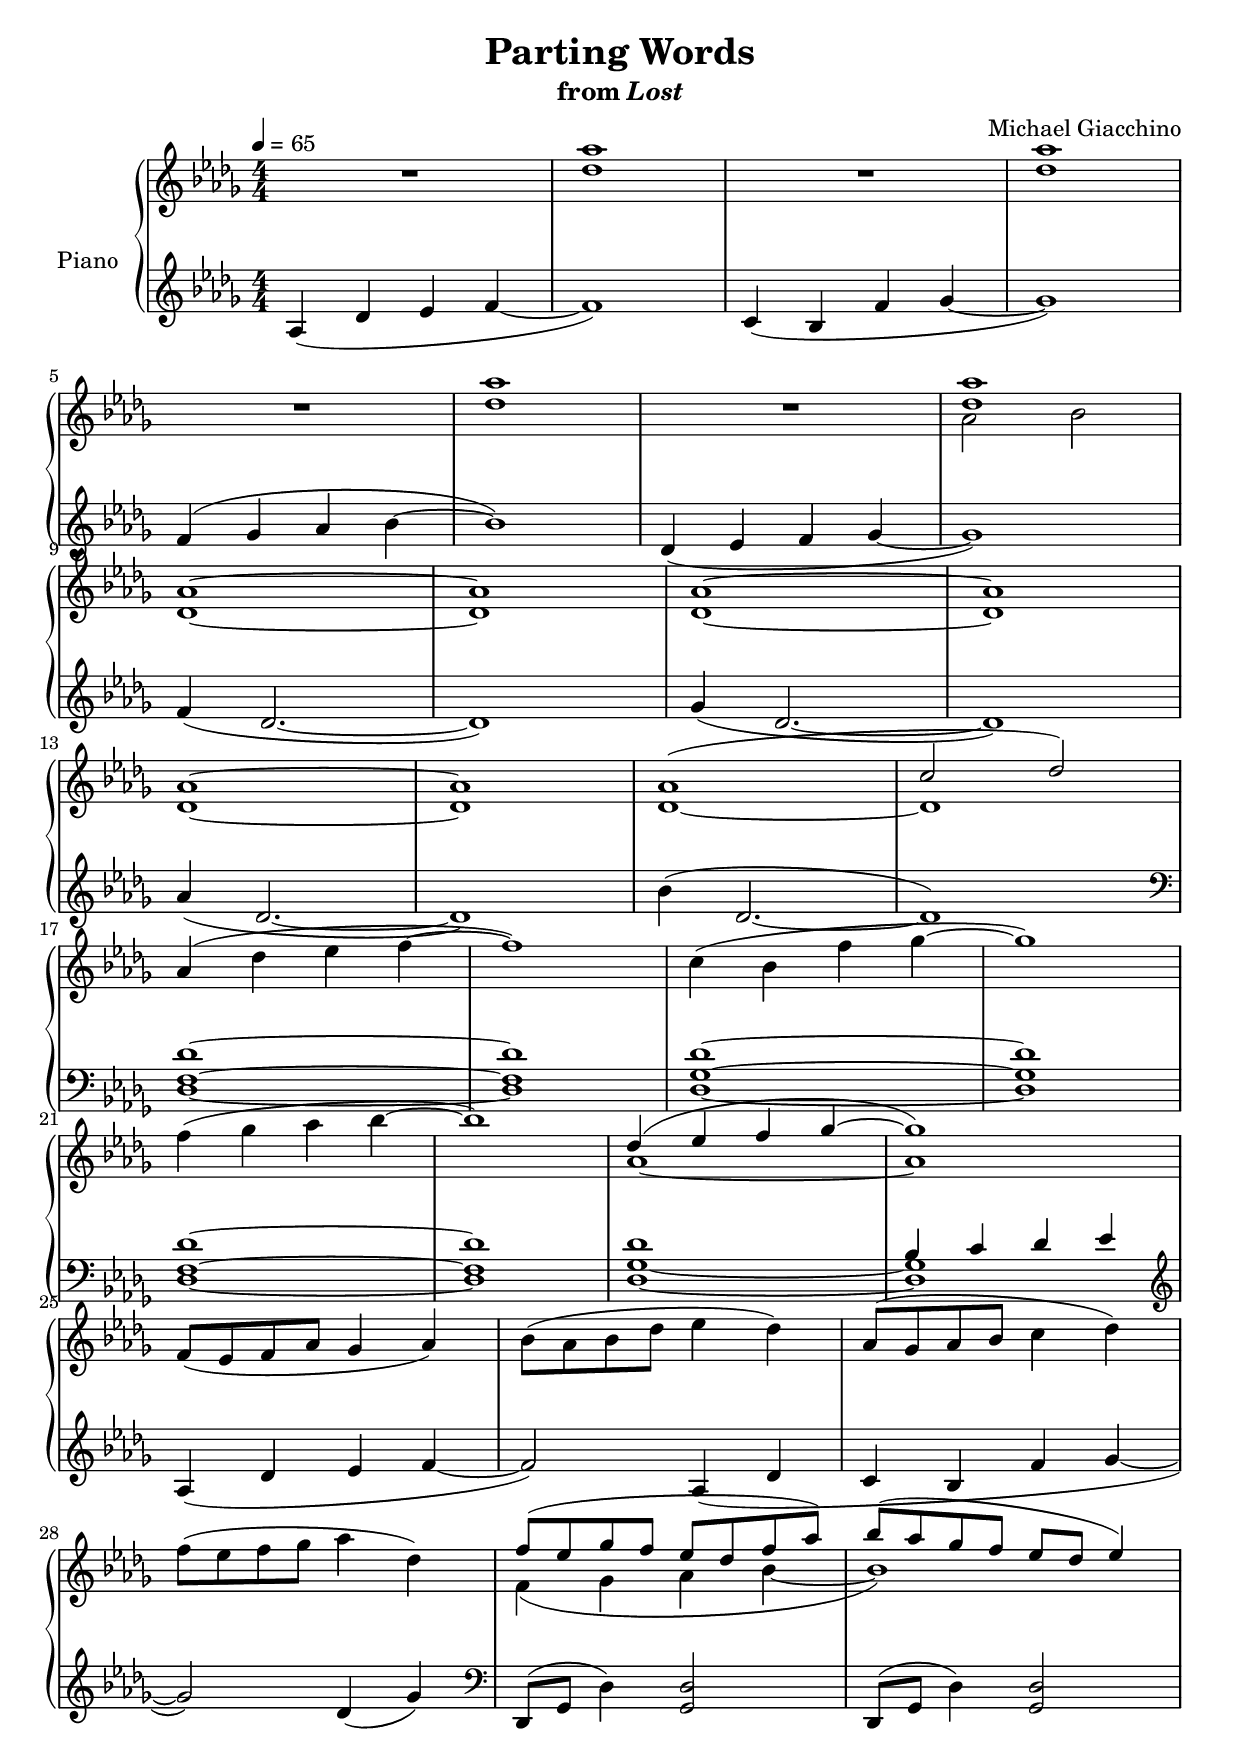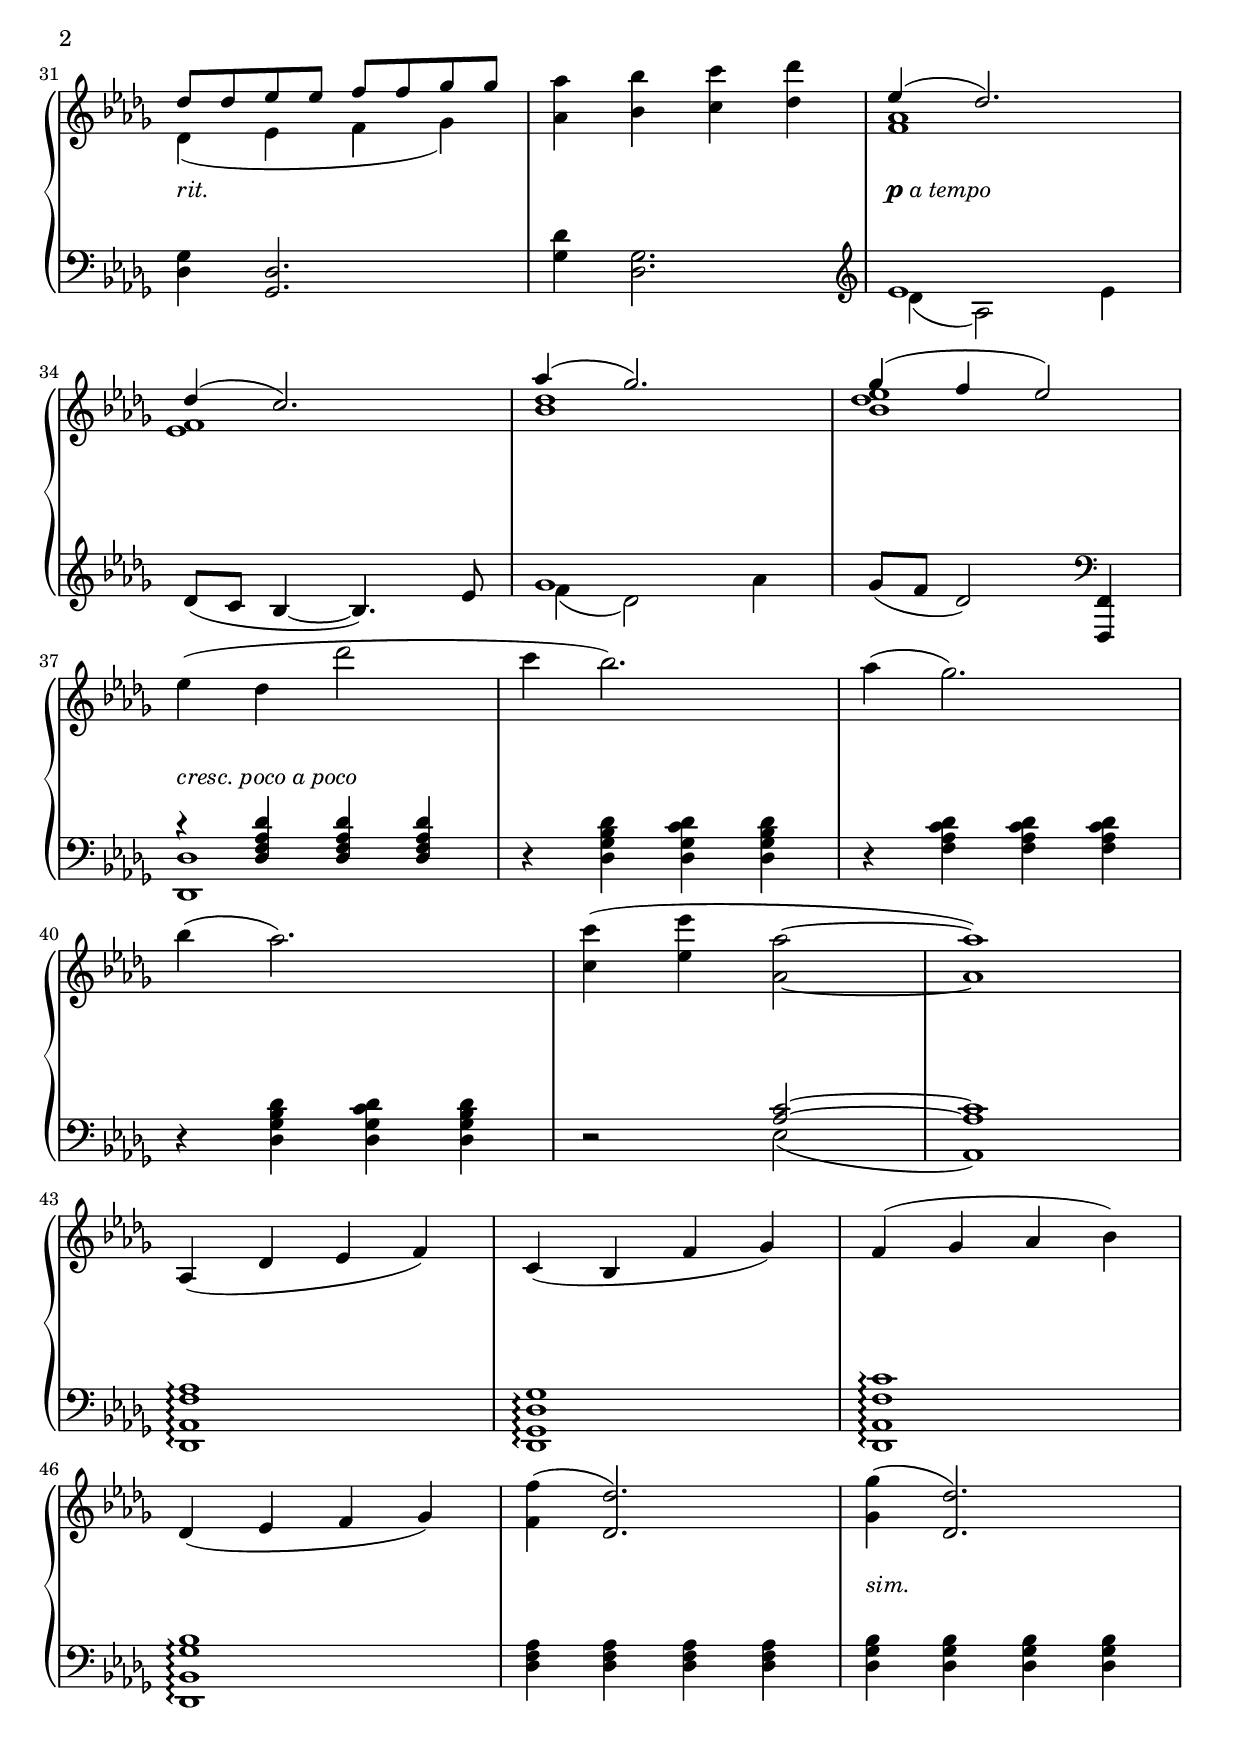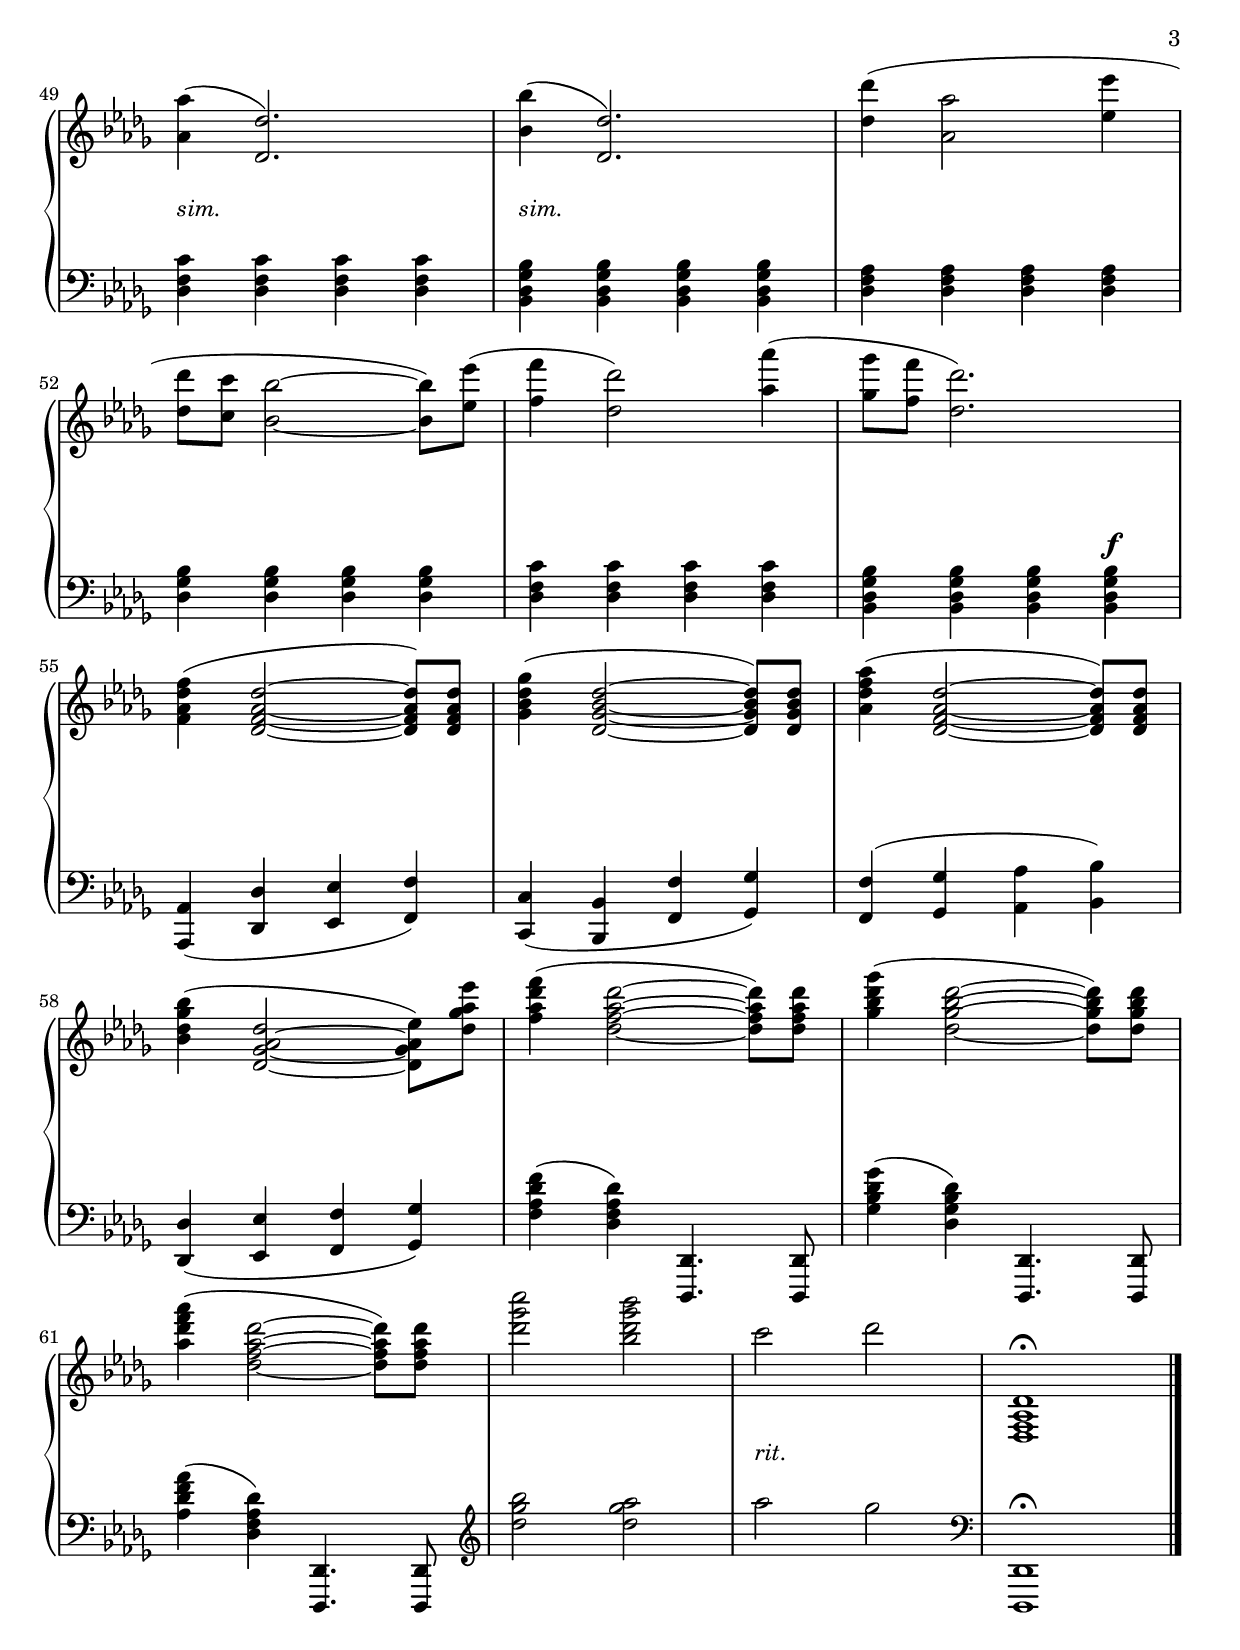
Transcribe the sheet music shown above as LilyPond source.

\version "2.12.2"

\header {
  title = "Parting Words"
  subtitle = \markup { "from" \italic "Lost" }
  composer = "Michael Giacchino"
}

global = {
  \tempo 4 = 65
  \key des \major
  \time 4/4
  \numericTimeSignature
  s1*64
  \bar "|."
}

upper = \relative c' {
  \clef treble
  R1
  <des' as'>1
  R1
  <des as'>
  \break

  R1
  <des as'>
  R1
  <<
    { <des as'> }
  \\
    { as2 bes }
  >>
  \break

  <des, as'>1~
  <des as'>
  <des as'>~
  <des as'>
  \break

  <des as'>~
  <des as'>
  <<
    { as'( c2 des) }
  \\
    { des,1~ des }
  >>
  \break

  as'4( des es f~
  f1)
  c4( bes f' ges~
  ges1)
  \break

  f4( ges as bes~
  bes1)
  <<
    {
      des,4( es f ges~
      ges1)
    }
  \\
    {
      as,~
      as
    }
  >>
  \break

  f8( es f as ges4 as)
  bes8( as bes des es4 des)
  as8( ges as bes c4 des)
  \break

  f8( es f ges as4 des,)
  <<
    {
      f8( es ges f es des f as)
      bes8( as ges f es des es4)
    }
  \\
    {
      f,4( ges as bes~
      bes1)
    }
  >>
  \break

  <<
    { des8 des es es f f ges ges }
  \\
    { des,4( es f ges) }
  >>
  <as as'>4
  <bes bes'>
  <c c'>
  <des des'>
  <<
    {
      es( des2.)
      \break
      des4( c2.)
      as'4( ges2.)
      ges4( f es2)
    }
  \\
    {
      <f, as>1
      <es f>1
      % The original has an additional ges below the bes here.
      % I moved it to the right hand for easier playing.
      <bes' des>
      <bes des es>
    }
  >>
  \break

  es4( des des'2
  c4 bes2.)
  as4( ges2.)
  \break

  bes4( as2.)
  <c, c'>4( <es es'> <as, as'>2~
  <as as'>1)
  \break

  as,4( des es f)
  c( bes f' ges)
  f( ges as bes)
  \break

  des,( es f ges)
  <f f'>( <des des'>2.)
  <ges ges'>4( <des des'>2.)
  \break

  <as' as'>4( <des, des'>2.)
  <bes' bes'>4( <des, des'>2.)
  <des' des'>4( <as as'>2 <es' es'>4
  \break

  <des des'>8 <c c'> <bes bes'>2~ <bes bes'>8) <es es'>(
  <f f'>4 <des des'>2) <as' as'>4(
  <ges ges'>8 <f f'> <des des'>2.)
  \break

  <f, as des f>4( <des f as des>2~ <des f as des>8) <des f as des>
  <ges bes des ges>4( <des ges bes des>2~ <des ges bes des>8) <des ges bes des>
  <as' des f as>4( <des, f as des>2~ <des f as des>8) <des f as des>
  \break

  <bes' des ges bes>4( <des, ges as des>2~ <des ges as es'>8) <des' ges as es'>
  <f as des f>4( <des f as des>2~( <des f as des>8) <des f as des>
  <ges bes des ges>4( <des ges bes des>2~ <des ges bes des>8) <des ges bes des>
  \break

  <as' des f as>4( <des, f as des>2~ <des f as des>8) <des f as des>
  <des' ges c>2 <bes des ges bes>
  c des
  <des,,, f as des>1\fermata
}

lower = \relative c' {
  \clef treble
  as4( des es f~
  f1)
  c4( bes f' ges~
  ges1)

  f4( ges as bes~
  bes1)
  des,4( es f ges~
  ges1)

  f4( des2.~
  des1)
  ges4( des2.~
  des1)

  as'4( des,2.~
  des1)
  bes'4( des,2.~
  des1)
  \clef bass

  <des, f des'>1~
  <des f des'>
  <des ges des'>~
  <des ges des'>

  <des f des'>1~
  <des f des'>
  <<
    {
      des'
      bes4 c des es
    }
  \\
    {
      <des, ges>1~
      <des ges>
    }
  >>
  \clef treble

  as'4( des es f~
  f2) as,4( des
  c bes f' ges~

  ges2) des4( ges)
  \clef bass
  des,,8( ges des'4) <ges, des'>2
  des8( ges des'4) <ges, des'>2

  <des' ges>4 <ges, des'>2.
  <ges' des'>4 <des ges>2.
  \clef treble
  <<
    { es'1 }
  \\
    { des4( as2) es'4 }
  >>

  des8( c bes4~ bes4.) es8
  <<
    % In the original, this note is played by the right hand,
    % but I put it here because I find it easier to play it this way.
    { ges1 }
  \\
    { f4( des2) as'4 }
  >>
  ges8( f des2)
  \clef bass
  <f,,, f'>4

  <<
    { r4 <des'' f as des>4 <des f as des>4 <des f as des>4 }
  \\
    { <des, des'>1 }
  >>
  r4 <des' ges bes des>4 <des ges c des> <des ges bes des>
  r4 <f as c des> <f as c des> <f as c des>

  r4 <des ges bes des> <des ges c des> <des ges bes des>
  r2
  <<
    { <as' c>~ <as c>1 }
  \\
    { es2( as,1) }
  >>

  <des, as' f' as>\arpeggio
  <des ges des' ges>\arpeggio
  <des as' f' c'>\arpeggio

  <des bes' ges' bes>\arpeggio
  <des' f as>4 <des f as> <des f as> <des f as>
  <des ges bes> <des ges bes> <des ges bes> <des ges bes>

  <des f c'> <des f c'> <des f c'> <des f c'>
  <bes des ges bes> <bes des ges bes> <bes des ges bes> <bes des ges bes>
  <des f as> <des f as> <des f as> <des f as>

  <des ges bes> <des ges bes> <des ges bes> <des ges bes>
  <des f c'> <des f c'> <des f c'> <des f c'>
  <bes des ges bes> <bes des ges bes> <bes des ges bes> <bes des ges bes>^\f

  <as, as'>( <des des'> <es es'> <f f'>)
  <c c'>( <bes bes'> <f' f'> <ges ges'>)
  <f f'>( <ges ges'> <as as'> <bes bes'>)

  <des, des'>( <es es'> <f f'> <ges ges'>)
  <f' as des f>( <des f as des>) <des,, des'>4. <des des'>8
  <ges'' bes des ges>4( <des ges bes des>) <des,, des'>4. <des des'>8

  <as''' des f as>4( <des, f as des>) <des,, des'>4. <des des'>8
  \clef treble
  <des'''' ges bes>2 <des ges as>
  as' ges
  \clef bass
  <des,,,, des'>1\fermata
}

dynamics = {
  s1*16\p
  s1*8\mf
  s1*4\p
  s1*2\mf
  s1-"rit."
  s32*31\> s32\!
  s1*4-\markup { \dynamic "p" "a tempo" }
  s1*3-"cresc. poco a poco"
  s4 s2.\f
  s1*2\p
  s1*4\mf
  s32*4\p s32*17\< s32\! s32*2 s32*8\mf
  s1-"sim."
  s1-"sim."
  s1-"sim."
  \set crescendoText = \markup { \italic "cresc." }
  \set crescendoSpanner = #'text
  s1*8\p\<
  s1*3\ff
  s1\ff
  s1-"rit."
  s1\p
}

pedal = {
}

\score {
  \new PianoStaff = "PianoStaff_pf" <<
    \set PianoStaff.instrumentName = #"Piano"
    \new Staff = "Staff_pfUpper" << \global \upper >>
    \new Dynamics = "Dynamics_pf" \dynamics
    \new Staff = "Staff_pfLower" << \global \lower >>
    \new Dynamics = "pedal" \pedal
  >>

  \layout {
    % define Dynamics context
    \context {
      \type "Engraver_group"
      \name Dynamics
      \alias Voice
      \consists "Output_property_engraver"
      \consists "Piano_pedal_engraver"
      \consists "Script_engraver"
      \consists "New_dynamic_engraver"
      \consists "Dynamic_align_engraver"
      \consists "Text_engraver"
      \consists "Skip_event_swallow_translator"
      \consists "Axis_group_engraver"

      % keep spanners and text in the middle
      \override DynamicLineSpanner #'Y-offset = #0
      \override TextScript #'Y-offset = #-0.5

      \override TextScript #'font-shape = #'italic
      \override VerticalAxisGroup #'minimum-Y-extent = #'(-1 . 1)
      \override DynamicText #'extra-spacing-width = #'(0 . 0)

      % XXX: this seems to have no effect, so hairpins are still not
      % padded enough in some cases
      \override Hairpin #'bound-padding = #2.0

      % hack to fix incorrect placement of the instrument name when
      % pedaling instructions are present
      % http://lists.gnu.org/archive/html/lilypond-user/2010-07/msg00402.html
      \override VerticalAxisGroup #'meta =
      #(let* ((descr (assoc-get 'VerticalAxisGroup all-grob-descriptions))
              (meta (assoc-get 'meta descr))
              (ifaces (assoc-get 'interfaces meta)))
        ;; Adding piano-pedal-interface to this VerticalAxisGroup
        ;; prevents it being acknowledged by Instrument_name_engraver
        (acons 'interfaces (cons 'piano-pedal-interface ifaces)
                meta))
    }
    % modify PianoStaff context to accept Dynamics context
    \context {
      \PianoStaff
      \accepts Dynamics
    }
  }
}

\score {
  \unfoldRepeats {
    \new PianoStaff = "PianoStaff_pf" <<
      \new Staff = "Staff_pfUpper" << \global \upper \dynamics \pedal >>
      \new Staff = "Staff_pfLower" << \global \lower \dynamics \pedal >>
    >>
  }
  \midi {
    % the following is a workaround to prevent multiple voices from being
    % lumped into the same channel, which would inhibit overlapping notes
    \context {
      \Staff \remove "Staff_performer"
    }
    \context {
      \Voice \consists "Staff_performer"
    }
  }
}
